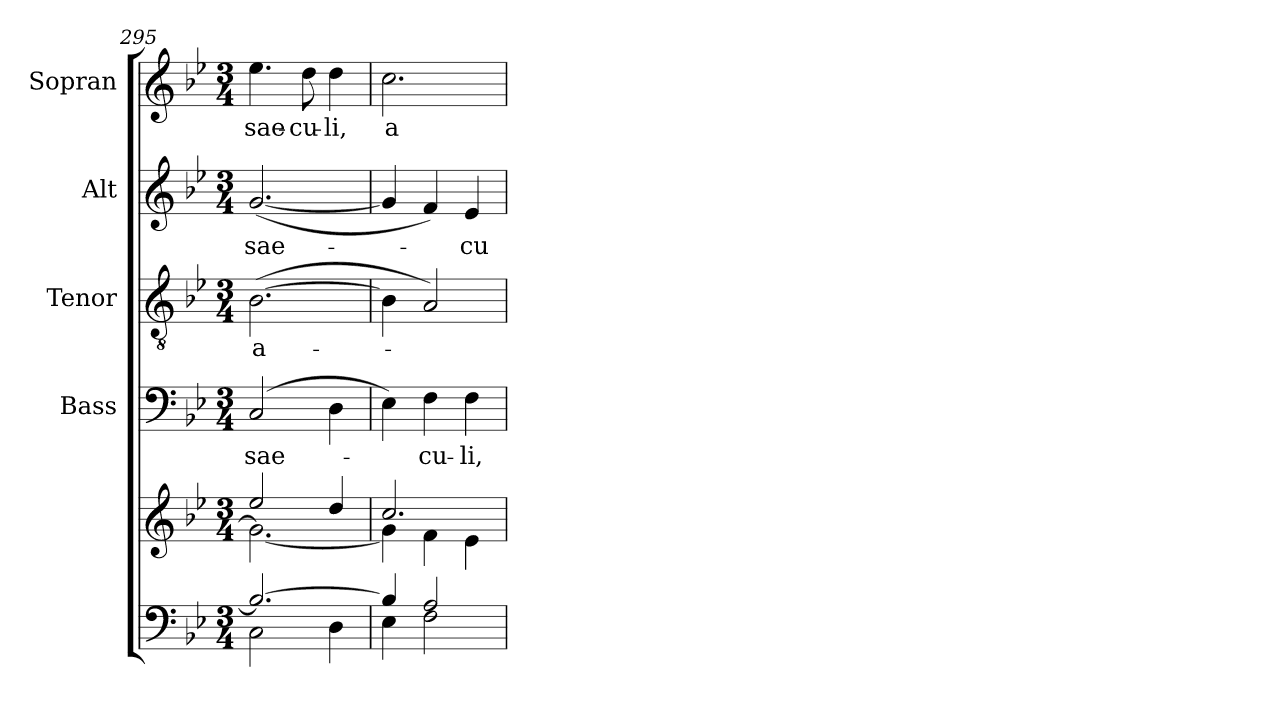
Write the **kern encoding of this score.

**kern	**kern	**kern	**text	**kern	**text	**kern	**text	**kern	**text
*part5	*part5	*part4	*part4	*part3	*part3	*part2	*part2	*part1	*part1
*staff6	*staff5	*staff4	*staff4	*staff3	*staff3	*staff2	*staff2	*staff1	*staff1
*	*	*I"Bass	*	*I"Tenor	*	*I"Alt	*	*I"Sopran	*
*	*	*I'B.	*	*I'T.	*	*I'A.	*	*I'S.	*
!!LO:LB:g=z
*clefF4	*clefG2	*clefF4	*	*clefGv2	*	*clefG2	*	*clefG2	*
*k[b-e-]	*k[b-e-]	*k[b-e-]	*	*k[b-e-]	*	*k[b-e-]	*	*k[b-e-]	*
*B-:	*B-:	*B-:	*	*B-:	*	*B-:	*	*B-:	*
*M3/4	*M3/4	*M3/4	*	*M3/4	*	*M3/4	*	*M3/4	*
=295	=295	=295	=295	=295	=295	=295	=295	=295	=295
*^	*^	*	*	*	*	*	*	*	*
!	!	!	!	!	!LO:LY:b	!	!LO:LY:b	!	!LO:LY:b	!	!LO:LY:b
2.B-/_	2C\	2ee-/	2.g\_	(2C/	sae-	(>[2.B-\	a-	(<[2.g/	sae-	4.ee-\	sae-
!	!	!	!	!	!	!	!	!	!	!	!LO:LY:b
.	.	.	.	.	.	.	.	.	.	8dd\	-cu-
!	!	!	!	!	!	!	!	!	!	!	!LO:LY:b
.	4D\	4dd/	.	4D\	.	.	.	.	.	4dd\	-li,
=296	=296	=296	=296	=296	=296	=296	=296	=296	=296	=296	=296
!	!	!	!	!	!	!	!	!	!	!	!LO:LY:b
4B-/]	4E-\	2.cc/	4g\]	4E-\)	.	4B-\]	.	4g/]	.	2.cc\	a-
!	!	!	!	!	!LO:LY:b	!	!	!	!	!	!
2A/	2F\	.	4f\	4F\	-cu-	2A/)	.	4f/)	.	.	.
!	!	!	!	!	!LO:LY:b	!	!	!	!LO:LY:b	!	!
.	.	.	4e-\	4F\	-li,	.	.	4e-/	-cu-	.	.
*v	*v	*	*	*	*	*	*	*	*	*	*
*	*v	*v	*	*	*	*	*	*	*	*
=	=	=	=	=	=	=	=	=	=
*-	*-	*-	*-	*-	*-	*-	*-	*-	*-
